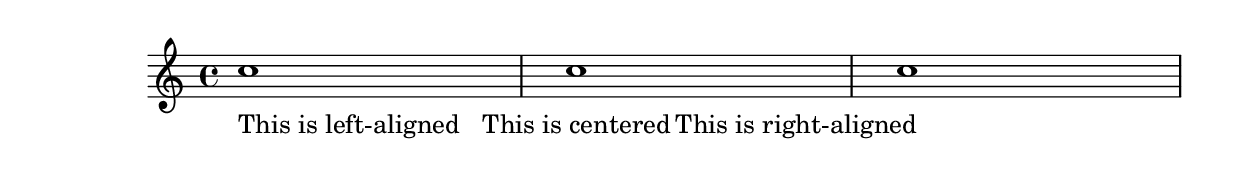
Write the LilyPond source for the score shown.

%% Do not edit this file; it is auto-generated from LSR http://lsr.dsi.unimi.it
%% This file is in the public domain.
\version "2.11.64"

\header {
  lsrtags = "text, vocal-music"

  texidoces = "
La alineación horizontal de la letra se puede ajustar sobreescribiendo
la propiedad @code{self-alignment-X} del objeto @code{LyricText}.
@code{#-1} es izquierda, @code{#0} es centrado y @code{#1} es derecha;
sin embargo, puede usar también @code{#LEFT}, @code{#CENTER} y
@code{#RIGHT}.

"
  doctitlees = "Alineación de la letra"

  texidoc = "
Horizontal alignment for lyrics cam be set by overriding the
@code{self-alignment-X} property of the @code{LyricText} object.
@code{#-1} is left, @code{#0} is center and @code{#1} is right;
however, you can use @code{#LEFT}, @code{#CENTER} and @code{#RIGHT} as
well. 

"
  doctitle = "Lyrics alignment"
} % begin verbatim

\layout { ragged-right = ##f }
\relative c'' {
  c1
  c1
  c1
}
\addlyrics {
  \once \override LyricText #'self-alignment-X = #LEFT
  "This is left-aligned"
  \once \override LyricText #'self-alignment-X = #CENTER
  "This is centered" 
  \once \override LyricText #'self-alignment-X = #1
  "This is right-aligned"
}
